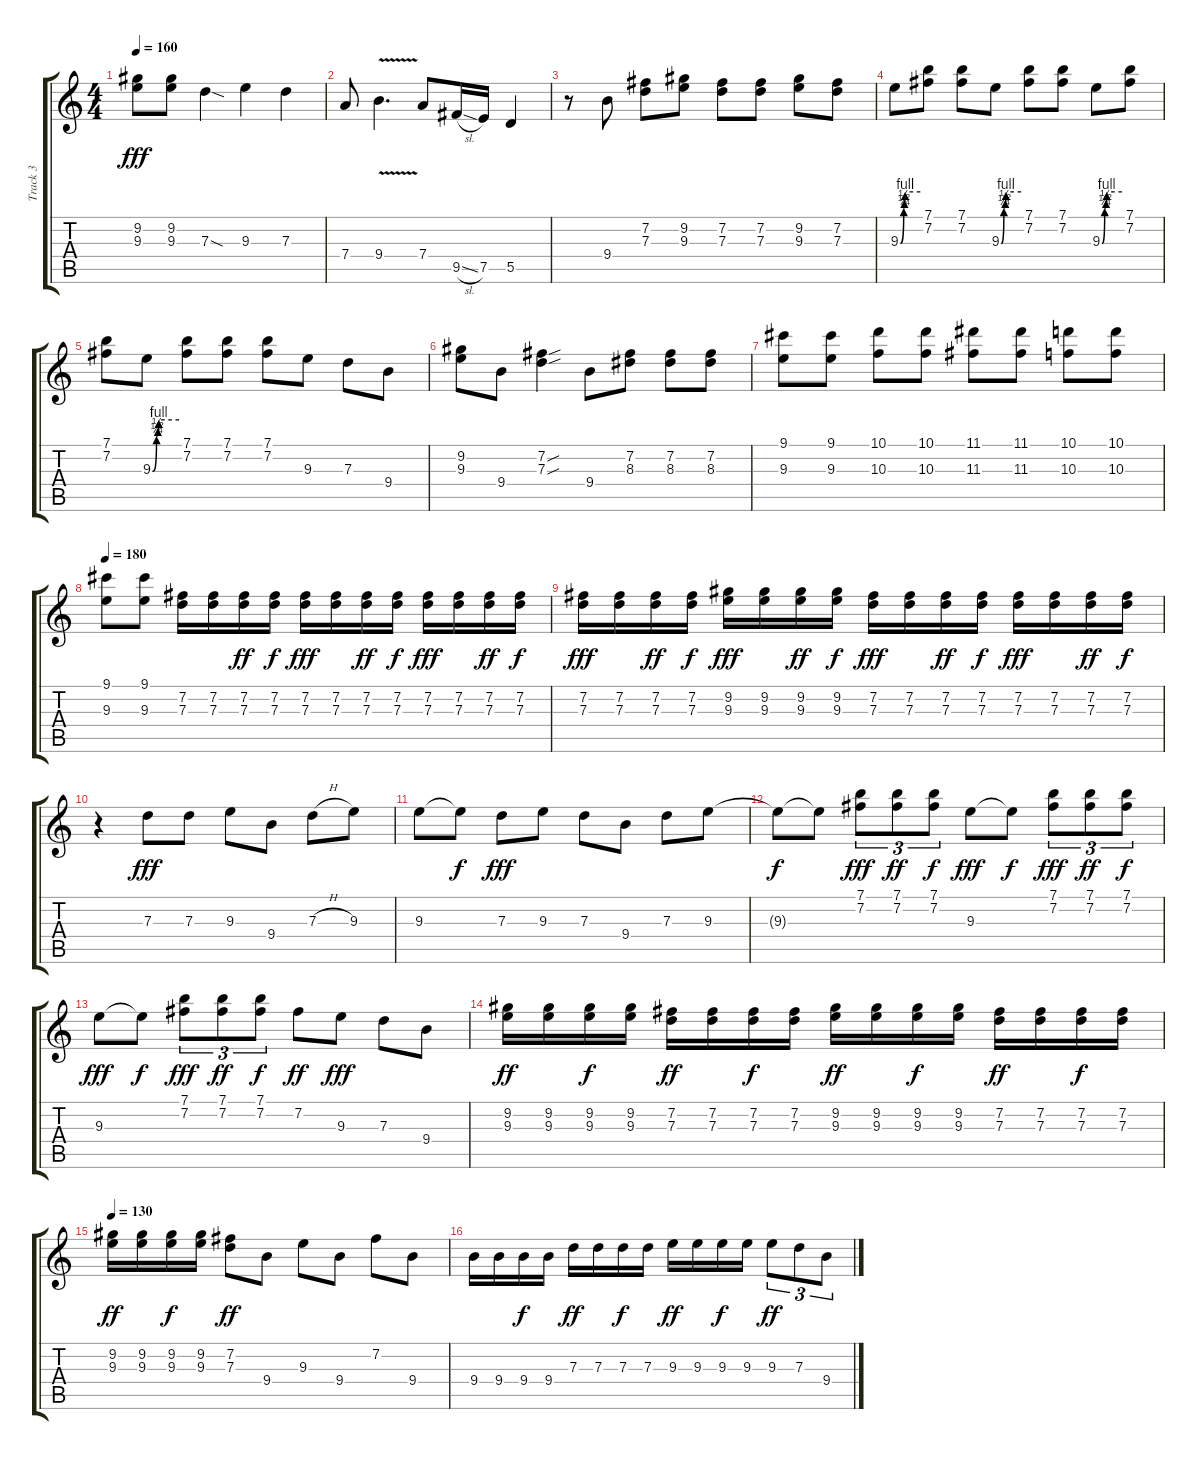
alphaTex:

\track ("Track 3" "Track 3") {instrument distortionguitar}
\staff {score tabs}
\tuning (E4 B3 G3 D3 A2 E2) {hide}
\ts (4 4)
\tempo 160
\clef g2
\ks c
(9.2 9.3).8{dy fff} (9.2 9.3).8 7.3{sod}.4 9.3.4 7.3.4 |
7.4.8 9.4{v}.4{d} 7.4.8 9.5{sl}.16 7.5.16 5.5.4 |
r.8 9.4.8 (7.2 7.3).8 (9.2 9.3).8 (7.2 7.3).8 (7.2 7.3).8 (9.2 9.3).8 (7.2 7.3).8 |
9.3{be (custom 0 0 10 1 12 2 14 4 60 4)}.8 (7.1 7.2).8 (7.1 7.2).8 9.3{be (custom 0 0 8 1 12 2 14 4 60 4)}.8 (7.1 7.2).8 (7.1 7.2).8 9.3{be (custom 0 0 8 1 12 2 14 4 60 4)}.8 (7.1 7.2).8 |
(7.1 7.2).8 9.3{be (custom 0 0 9 1 12 2 14 4 60 4)}.8 (7.1 7.2).8 (7.1 7.2).8 (7.1 7.2).8 9.3.8 7.3.8 9.4.8 |
(9.2 9.3).8 9.4.8 (7.2{sou} 7.3{sou}).4 9.4.8 (7.2 8.3).8 (7.2 8.3).8 (7.2 8.3).8 |
(9.1 9.3).8 (9.1 9.3).8 (10.1 10.3).8 (10.1 10.3).8 (11.1 11.3).8 (11.1 11.3).8 (10.1 10.3).8 (10.1 10.3).8 |
\tempo 180
(9.1 9.3).8 (9.1 9.3).8 (7.2 7.3).16 (7.2 7.3).16 (7.2 7.3).16{dy ff} (7.2 7.3).16{dy f} (7.2 7.3).16{dy fff} (7.2 7.3).16 (7.2 7.3).16{dy ff} (7.2 7.3).16{dy f} (7.2 7.3).16{dy fff} (7.2 7.3).16 (7.2 7.3).16{dy ff} (7.2 7.3).16{dy f} |
(7.2 7.3).16{dy fff} (7.2 7.3).16 (7.2 7.3).16{dy ff} (7.2 7.3).16{dy f} (9.2 9.3).16{dy fff} (9.2 9.3).16 (9.2 9.3).16{dy ff} (9.2 9.3).16{dy f} (7.2 7.3).16{dy fff} (7.2 7.3).16 (7.2 7.3).16{dy ff} (7.2 7.3).16{dy f} (7.2 7.3).16{dy fff} (7.2 7.3).16 (7.2 7.3).16{dy ff} (7.2 7.3).16{dy f} |
r.4 7.3.8{dy fff} 7.3.8 9.3.8 9.4.8 7.3{h}.8 9.3.8 |
9.3.8 9.3{t}.8{dy f} 7.3.8{dy fff} 9.3.8 7.3.8 9.4.8 7.3.8 9.3.8 |
9.3{t}.8{dy f} 9.3{t}.8 (7.1 7.2).8{tu (3 2) dy fff} (7.1 7.2).8{tu (3 2) dy ff} (7.1 7.2).8{tu (3 2) dy f} 9.3.8{dy fff} 9.3{t}.8{dy f} (7.1 7.2).8{tu (3 2) dy fff} (7.1 7.2).8{tu (3 2) dy ff} (7.1 7.2).8{tu (3 2) dy f} |
9.3.8{dy fff} 9.3{t}.8{dy f} (7.1 7.2).8{tu (3 2) dy fff} (7.1 7.2).8{tu (3 2) dy ff} (7.1 7.2).8{tu (3 2) dy f} 7.2.8{dy ff} 9.3.8{dy fff} 7.3.8 9.4.8 |
(9.2 9.3).16{dy ff} (9.2 9.3).16 (9.2 9.3).16{dy f} (9.2 9.3).16 (7.2 7.3).16{dy ff} (7.2 7.3).16 (7.2 7.3).16{dy f} (7.2 7.3).16 (9.2 9.3).16{dy ff} (9.2 9.3).16 (9.2 9.3).16{dy f} (9.2 9.3).16 (7.2 7.3).16{dy ff} (7.2 7.3).16 (7.2 7.3).16{dy f} (7.2 7.3).16 |
\tempo 130
(9.2 9.3).16{dy ff} (9.2 9.3).16 (9.2 9.3).16{dy f} (9.2 9.3).16 (7.2 7.3).8{dy ff} 9.4.8 9.3.8 9.4.8 7.2.8 9.4.8 |
9.4.16 9.4.16 9.4.16{dy f} 9.4.16 7.3.16{dy ff} 7.3.16 7.3.16{dy f} 7.3.16 9.3.16{dy ff} 9.3.16 9.3.16{dy f} 9.3.16 9.3.8{tu (3 2) dy ff} 7.3.8{tu (3 2)} 9.4.8{tu (3 2)}
